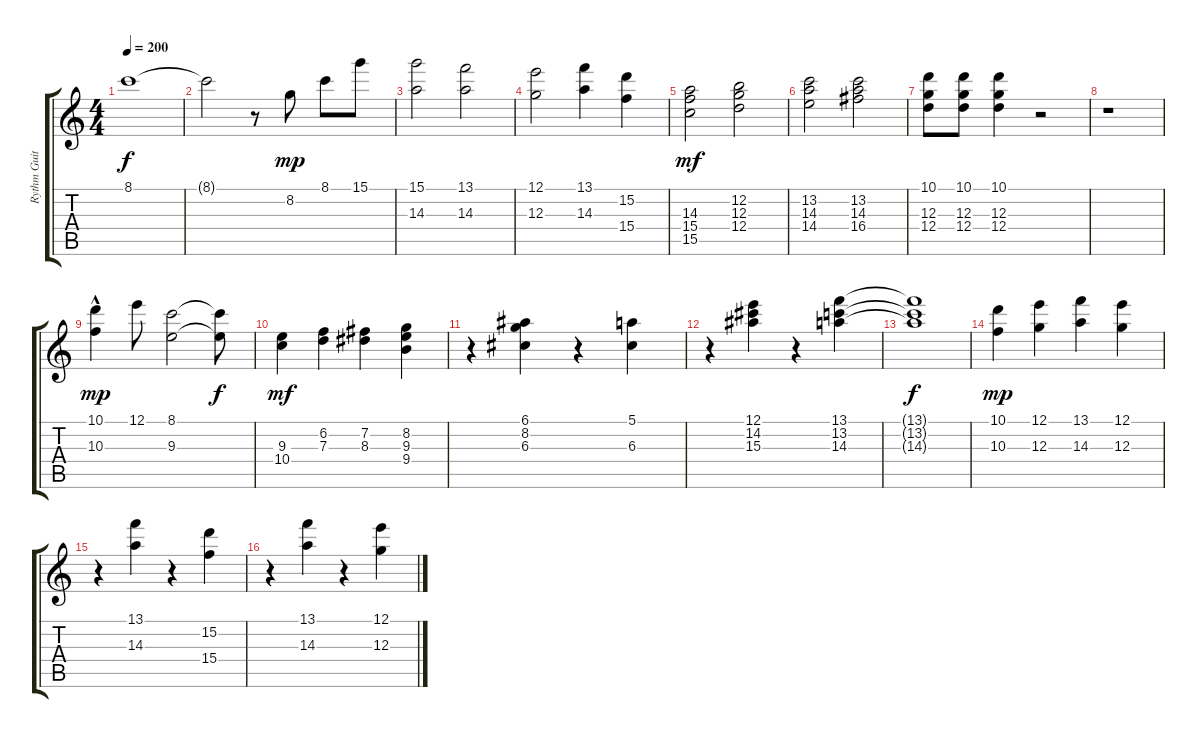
\track ("Rythm Guitar " "Rythm Guit") {instrument distortionguitar}
\staff {score tabs}
\tuning (E4 B3 G3 D3 A2 E2) {hide}
\ts (4 4)
\tempo 200
\clef g2
\ks c
8.1.1{dy f} |
8.1{t}.2 r.8 8.2.8{dy mp} 8.1.8 15.1.8 |
(15.1 14.3).2 (13.1 14.3).2 |
(12.1 12.3).2 (13.1 14.3).4 (15.2 15.4).4 |
(14.3 15.4 15.5).2{dy mf} (12.2 12.3 12.4).2 |
(13.2 14.3 14.4).2 (13.2 14.3 16.4).2 |
(10.1 12.3 12.4).8 (10.1 12.3 12.4).8 (10.1 12.3 12.4).4 r.2 |
r.1 |
(10.1 10.3{hac}).4{dy mp} 12.1.8 (8.1 9.3).2 (8.1{t} 9.3{t}).8{dy f} |
(9.3 10.4).4{dy mf} (6.2 7.3).4 (7.2 8.3).4 (8.2 9.3 9.4).4 |
r.4 (6.1 8.2 6.3).4 r.4 (5.1 6.3).4 |
r.4 (12.1 14.2 15.3).4 r.4 (13.1 13.2 14.3).4 |
(13.1{t} 13.2{t} 14.3{t}).1{dy f} |
(10.1 10.3).4{dy mp} (12.1 12.3).4 (13.1 14.3).4 (12.1 12.3).4 |
r.4 (13.1 14.3).4 r.4 (15.2 15.4).4 |
r.4 (13.1 14.3).4 r.4 (12.1 12.3).4
